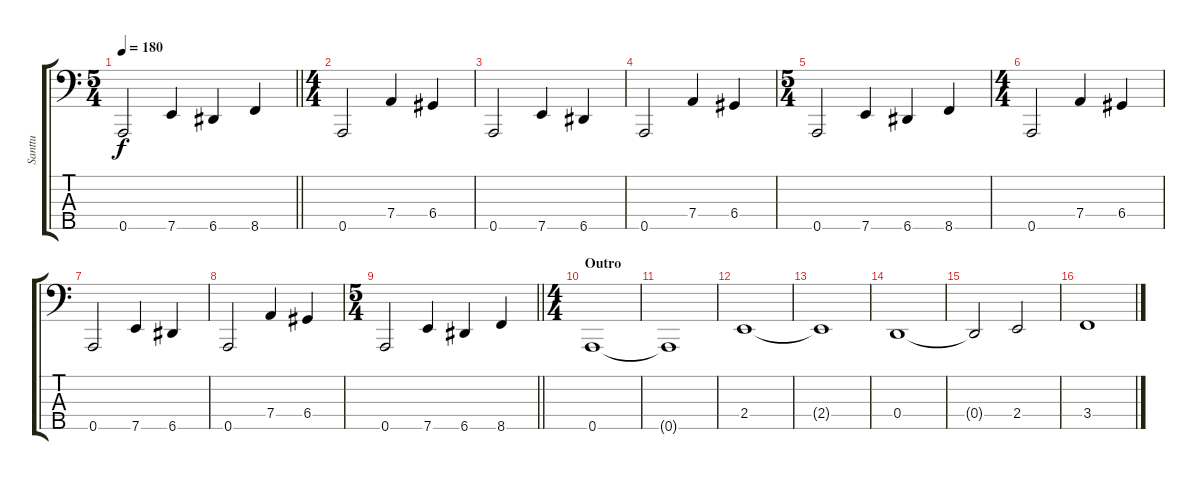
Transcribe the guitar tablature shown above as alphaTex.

\track ("Santtu" "Santtu") {instrument electricbasspick}
\staff {score tabs}
\tuning (G2 D2 A1 D1 A0) {hide}
\ts (5 4)
\tempo 180
\clef f4
\barLineRight lightlight
\ks c
0.5.2{dy f} 7.5.4 6.5.4 8.5.4 |
\ts (4 4)
0.5.2 7.4.4 6.4.4 |
0.5.2 7.5.4 6.5.4 |
0.5.2 7.4.4 6.4.4 |
\ts (5 4)
0.5.2 7.5.4 6.5.4 8.5.4 |
\ts (4 4)
0.5.2 7.4.4 6.4.4 |
0.5.2 7.5.4 6.5.4 |
0.5.2 7.4.4 6.4.4 |
\ts (5 4)
\barLineRight lightlight
0.5.2 7.5.4 6.5.4 8.5.4 |
\ts (4 4)
\section ("" "Outro")
0.5.1 |
0.5{t}.1 |
2.4.1 |
2.4{t}.1 |
0.4.1 |
0.4{t}.2 2.4.2 |
3.4.1
